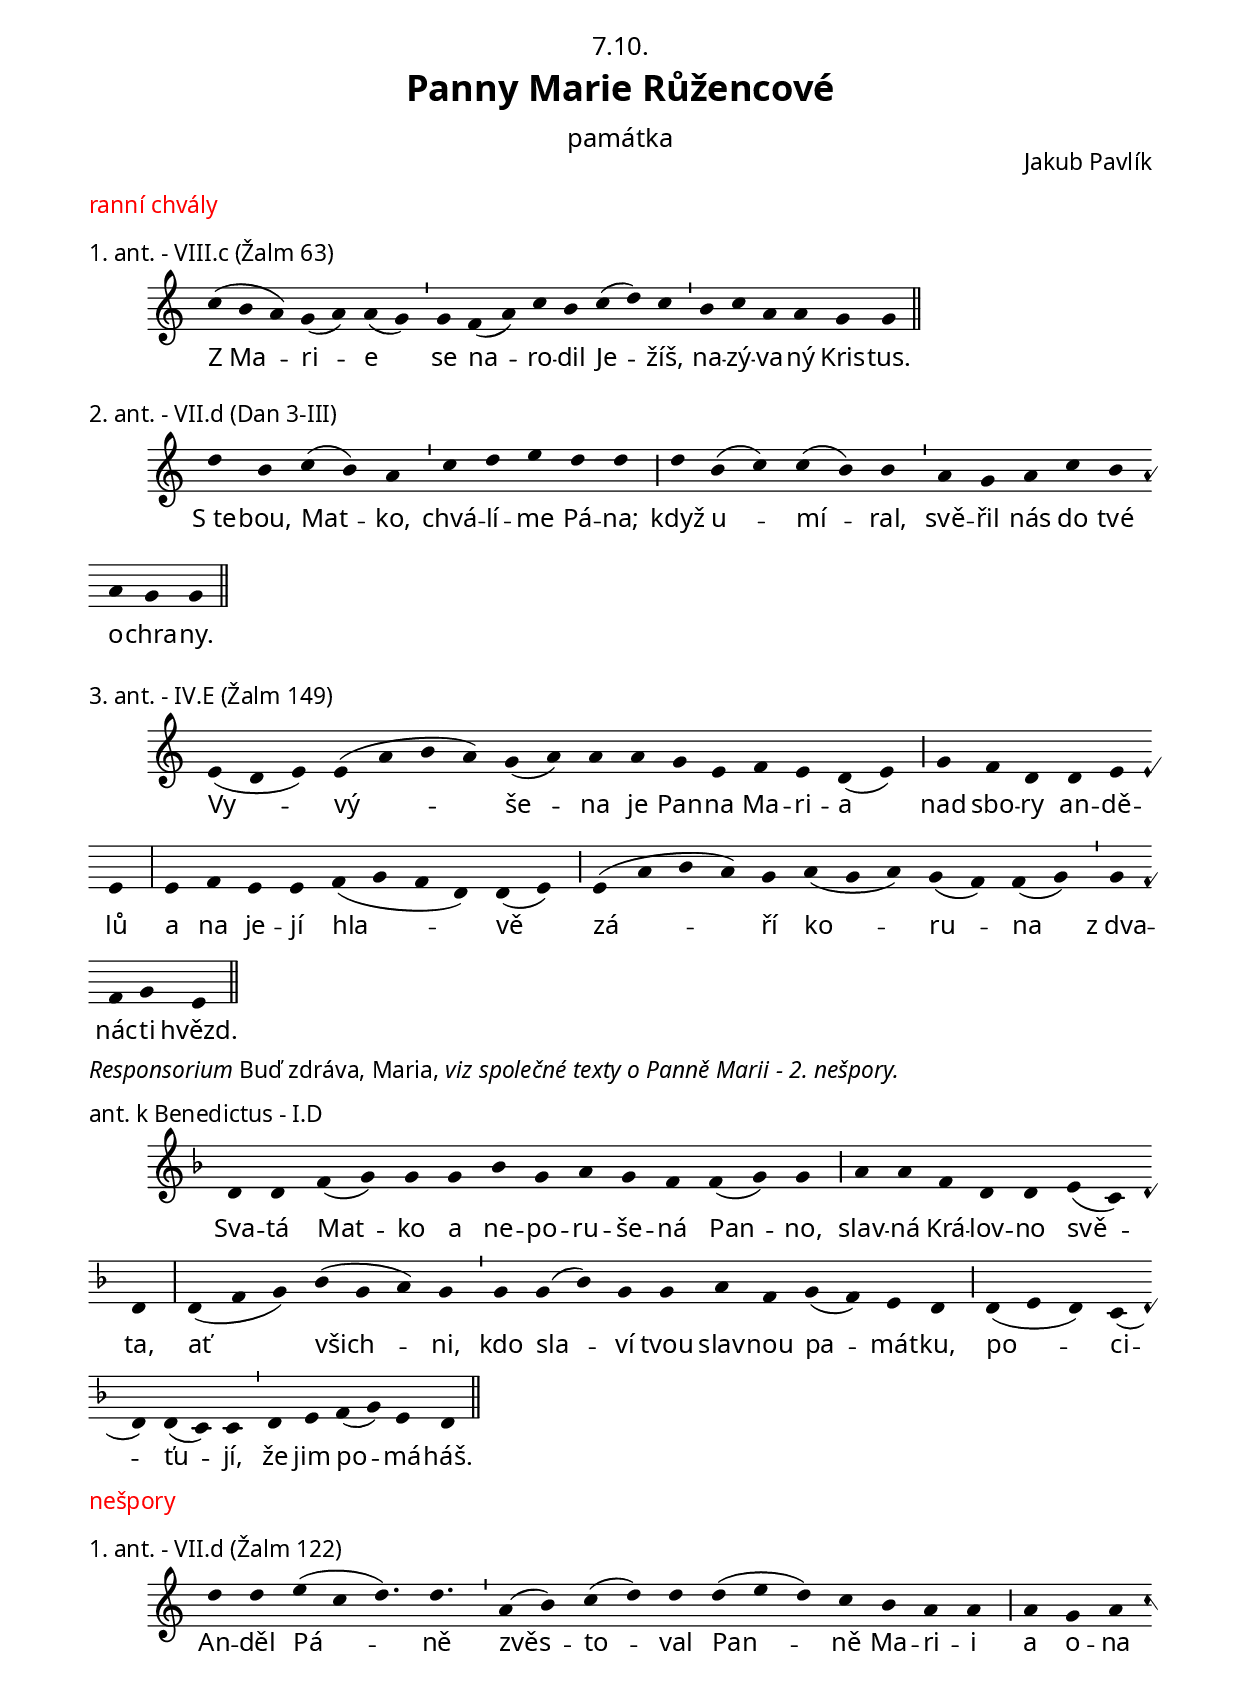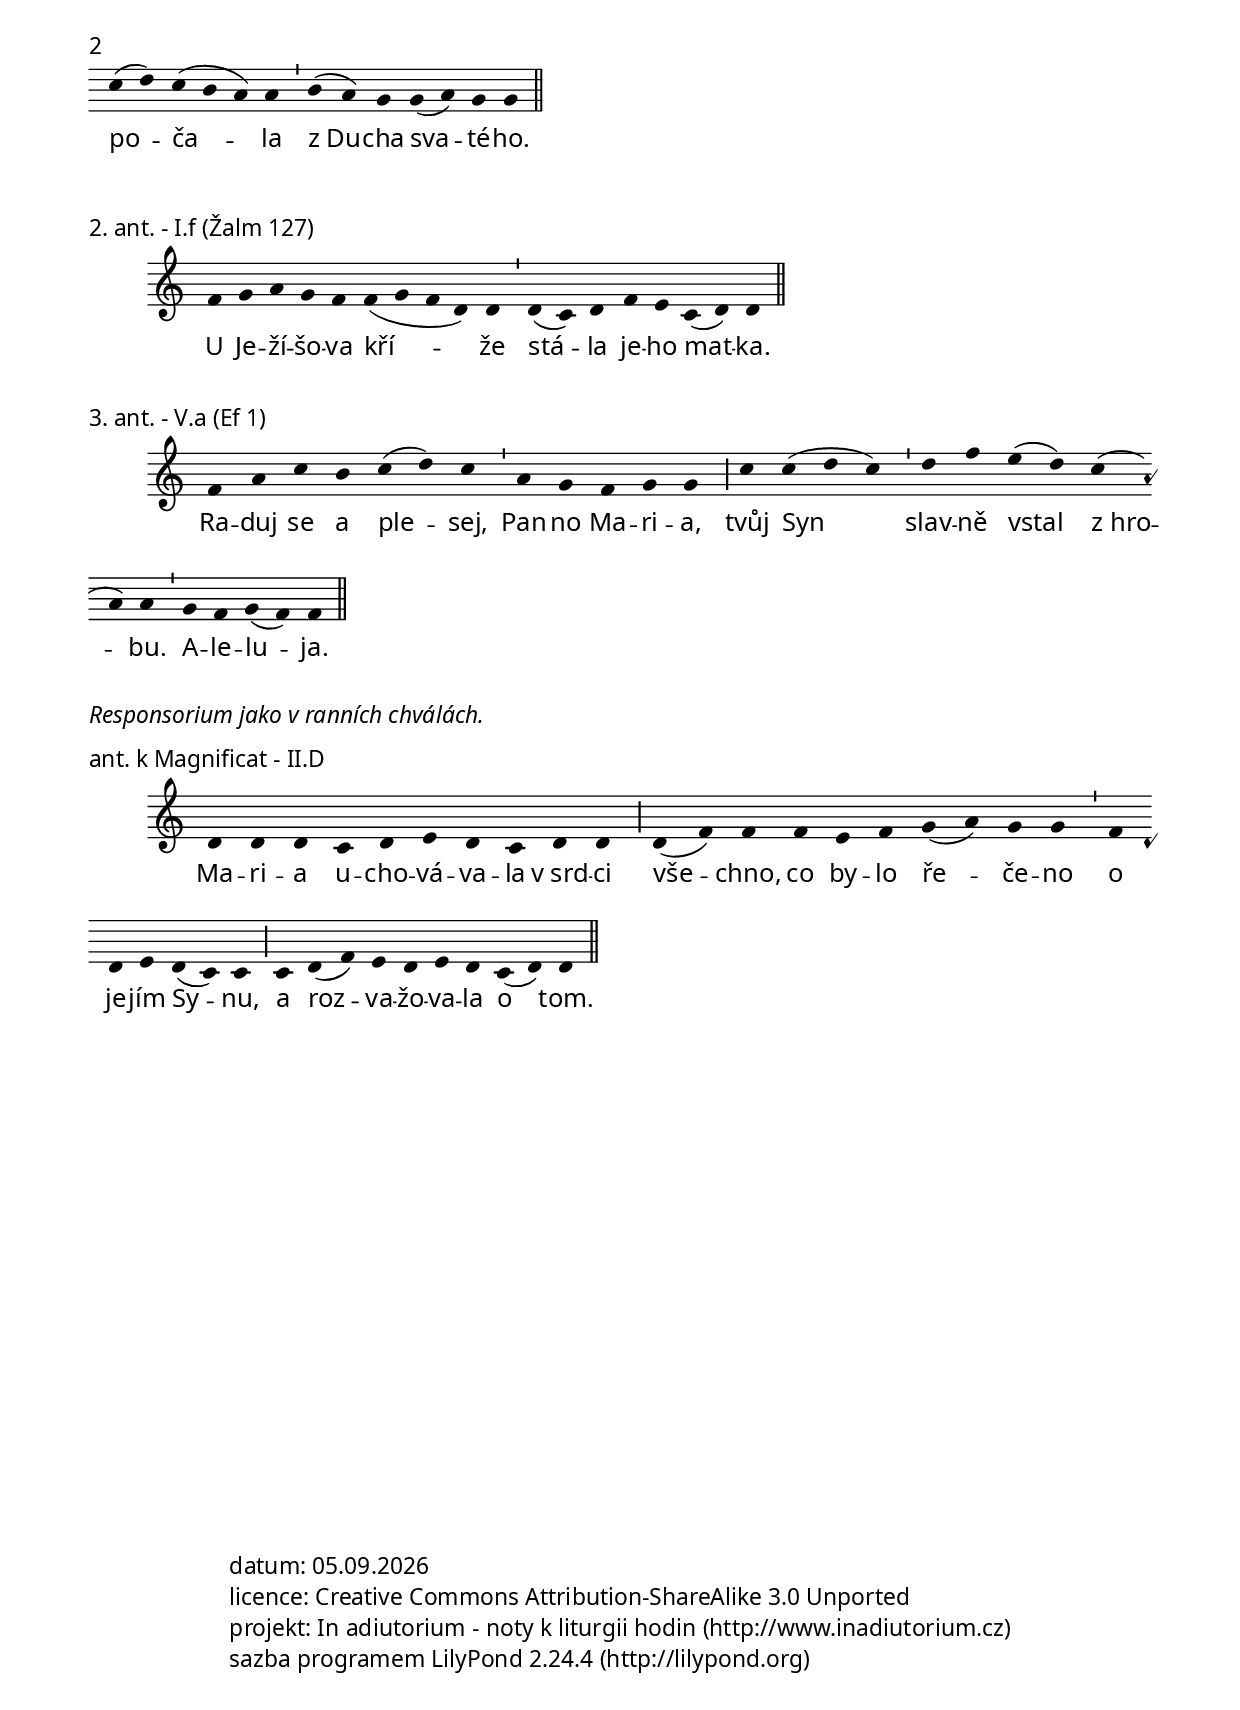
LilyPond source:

\version "2.15.40"

\include "../spolecne.ly"
\include "../dilyresponsorii.ly"

\header {
  title = \markup\titleSvatek
            "Panny Marie Růžencové"
            památka
            7.10.
  composer = "Jakub Pavlík"
}

\markup {\nadpisHodinka {"ranní chvály"}}

\score {
  \relative c'' {
    \choralniRezim
    c4( b a) g( a) a( g) \barMin
    g f( a) c b c( d) c \barMin
    b c a a g g \barFinalis
  }
  \addlyrics {
    Z_Ma -- ri -- e
    se na -- ro -- dil Je -- žíš,
    na -- zý -- va -- ný Kris -- tus.
  }
  \header {
    quid = "1. ant."
    modus = "VIII"
    differentia = "c"
    psalmus = "Žalm 63"
    id = "rch-a1"
    piece = \markup {\sestavTitulek}
  }
}

\score {
  \relative c'' {
    \choralniRezim
    d4 b c( b) a \barMin
    c d e d d \barMaior
    d b( c) c( b) b \barMin
    a g a c b a g g \barFinalis
  }
  \addlyrics {
    S_te -- bou, Mat -- ko,
    chvá -- lí -- me Pá -- na;
    když u -- mí -- ral,
    svě -- řil nás do tvé o -- chra -- ny.
  }
  \header {
    quid = "2. ant."
    modus = "VII"
    differentia = "d"
    psalmus = "Dan 3-III"
    id = "rch-a2"
    piece = \markup {\sestavTitulek}
  }
}

\score {
  \relative c' {
    \choralniRezim
    e4( d e) e( a b a) g( a) a a g e f e d( e) \barMaior
    g f d d e e \barMax
    e f e e f( g f d) d( e) \barMaior
    e( a b a) g a( g a) g( f) f( g) \barMin g f g e \barFinalis
  }
  \addlyrics {
    Vy -- vý -- še -- na je Pan -- na Ma -- ri -- a
    nad sbo -- ry an -- dě -- lů
    a na je -- jí hla -- vě
    zá -- ří ko -- ru -- na
    z_dva -- nác -- ti hvězd.
  }
  \header {
    quid = "3. ant."
    modus = "IV"
    differentia = "E"
    psalmus = "Žalm 149"
    id = "rch-a3"
    piece = \markup {\sestavTitulek}
  }
}

\markup\italic{Responsorium \upright{Buď zdráva, Maria,} viz společné texty o Panně Marii - 2. nešpory.}

\score {
  \relative c' {
    \choralniRezim
    \key f \major
    d4 d f( g) g g bes g a g f f( g) g \barMaior
    a a f d d e( c) d \barMax
    d( f g) bes( g a) g \barMin g g( bes) g g a f g( f) e d \barMaior
    d( e d) c( d) d( c) c \barMin d e f( g) e d \barFinalis
  }
  \addlyrics {
    Sva -- tá Mat -- ko a ne -- po -- ru -- še -- ná Pan -- no,
    slav -- ná Krá -- lov -- no svě -- ta,
    ať všich -- ni, kdo sla -- ví tvou slav -- nou pa -- mát -- ku,
    po -- ci -- ťu -- jí, že jim po -- má -- háš.
  }
  \header {
    quid = "ant. k Benedictus"
    modus = "I"
    differentia = "D"
    psalmus = ""
    id = "rch-aben"
    piece = \markup {\sestavTitulekBezZalmu}
  }
}

\markup {\nadpisHodinka {"nešpory"}}

\score {
  \relative c'' {
    \choralniRezim
    d4 d e( c d4.) d \barMin a4( b) c( d) d d( e d) c b a a \barMaior
    a g a c( d) c( b a) a \barMin b( a) g g( a) g g \barFinalis
  }
  \addlyrics {
    An -- děl Pá -- ně zvěs -- to -- val Pan -- ně Ma -- ri -- i
    a o -- na po -- ča -- la z_Du -- cha sva -- té -- ho.
  }
  \header {
    quid = "1. ant."
    modus = "VII"
    differentia = "d"
    psalmus = "Žalm 122"
    id = "ne-a1"
    fial = "fial://sanktoral/0325zvestovanipane.ly#2ne-a1?-aleluja"
    piece = \markup {\sestavTitulek}
  }
}

\score {
  \relative c' {
    \choralniRezim
    f4 g a g f f( g f d) d \barMin
    d( c) d f e c( d) d \barFinalis
  }
  \addlyrics {
    U Je -- ží -- šo -- va kří -- že
    stá -- la je -- ho mat -- ka.
  }
  \header {
    quid = "2. ant."
    modus = "I"
    differentia = "f"
    psalmus = "Žalm 127"
    id = "ne-a2"
    piece = \markup {\sestavTitulek}
  }
}

\score {
  \relative c' {
    \choralniRezim
    f4 a c b c( d) c \barMin
    a g f g g \barMaior
    c c( d c) \barMin
    d f e( d) c( a) a \barMin
    g f g( f) f \barFinalis
  }
  \addlyrics {
    Ra -- duj se a ple -- sej,
    Pan -- no Ma -- ri -- a,
    tvůj Syn
    slav -- ně vstal z_hro -- bu.
    A -- le -- lu -- ja.
  }
  \header {
    quid = "3. ant."
    modus = "V"
    differentia = "a"
    psalmus = "Ef 1"
    id = "ne-a3"
    piece = \markup {\sestavTitulek}
  }
}

\markup\italic{Responsorium jako v ranních chválách.}

  \score {
    \relative c' {
      \choralniRezim
      d4 d d c d e d c d d \barMaior
      d( f) f f e f g( a) g g \barMin
      f d e d( c) c \barMaior
      c d( f) e d e d c( d) d  \barFinalis
    }
    \addlyrics {
      Ma -- ri -- a u -- cho -- vá -- va -- la v_srd -- ci
      vše -- chno, co by -- lo ře -- če -- no
      o je -- jím Sy -- nu,
      a roz -- va -- žo -- va -- la o tom.
    }
    \header {
      quid = "ant. k Magnificat"
      modus = "II"
      differentia = "D"
      psalmus = ""
      fial = "vanoce_narozenipane.ly#vden-asexta?zacatek"
      id = "ne-amag"
      piece = \markup {\sestavTitulekBezZalmu}
    }
  }